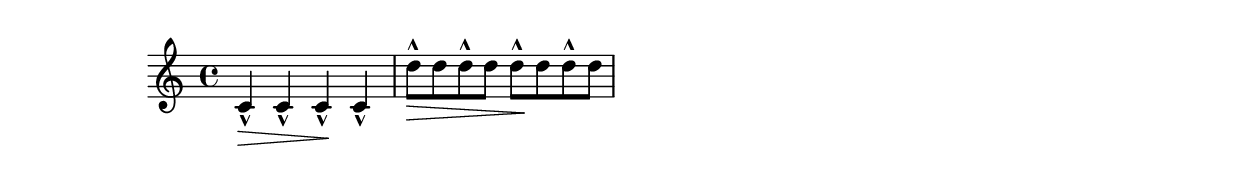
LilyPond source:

\header {

  texidoc =

  "With @code{music-map}, you can apply functions operating on a
single piece of music to an entire music expression. In this example,
the function @code{notes-to-skip} changes a note to a skip. When
applied to an entire music expression in the 1st measure, the scripts
and dynamics are left over. These are put onto the 2nd measure."

}

\version "2.14.0"

#(define (notes-to-skip m)
  "Convert all stuff with duration (notes, lyrics, bass figures, etc.) to skips.
Scripts and dynamics are maintained.
"
  (if (memq 'rhythmic-event (ly:music-property m 'types))
   (let* ((newmus (make-music 'SkipEvent)))
    (map
     (lambda (x) (ly:music-set-property! newmus (car x) (cdr x)))
     (ly:music-mutable-properties m))
    newmus
  )
   m)
)


\layout { ragged-right= ##t }

foobar =  \transpose c c' { c4\>-^ c4-^ c4\!-^ c4-^  }


\relative c''  \context Voice {
  \foobar

  << \applyMusic #(lambda (x) (music-map notes-to-skip x))
     \foobar
     { d8 d d d d d d d  } >>
}
